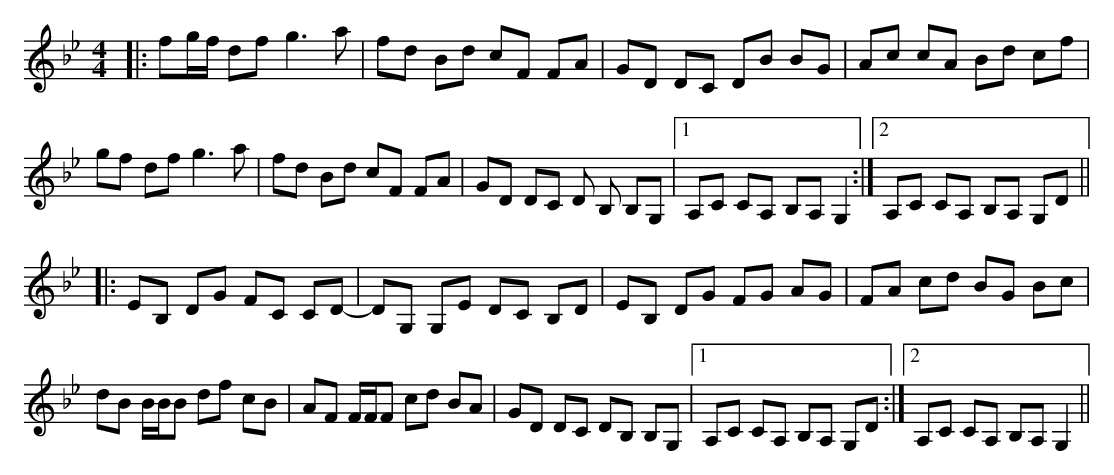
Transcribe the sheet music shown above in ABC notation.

X:1
M:4/4
K:Gmin
|:fg/f/ df g3a|fd Bd cF FA|GD DC DB BG|Ac cA Bd cf|
gf df g3a|fd Bd cF FA|GD DC D B, B,G,|1 A,C CA, B,A, G,2:|2 A,C CA, B,A, G,D||
|:EB, DG FC CD-|DG, G,E DC B,D|EB, DG FG AG|FA cd BG Bc|
dB B/B/B df cB|AF F/F/F cd BA|GD DC DB, B,G,|1 A,C CA, B,A, G,D:|2 A,C CA, B,A, G,2||
